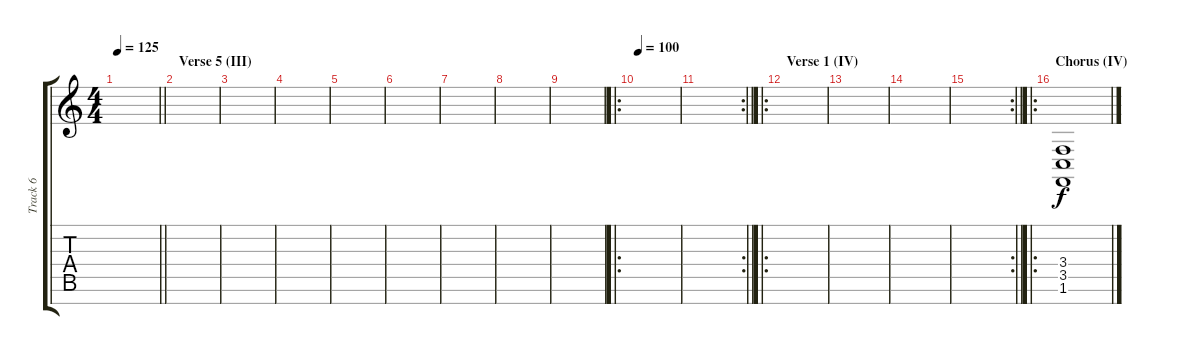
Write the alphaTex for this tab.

\track ("Track 6" "Track 6") {instrument drawbarorgan}
\staff {score tabs}
\tuning (E4 B3 G3 D3 A2 E2 B1) {hide}
\ts (4 4)
\tempo 125
\clef g2
\barLineRight lightlight
\ks c
|
\section ("" "Verse 5 (III)")
|
|
|
|
|
|
|
|
\ro
\tempo 100
|
\rc 2
\barLineRight lightlight
|
\ro
\section ("" "Verse 1 (IV)")
|
|
|
\rc 2
\barLineRight lightlight
|
\ro
\section ("" "Chorus (IV)")
(3.4 3.5 1.6).1
